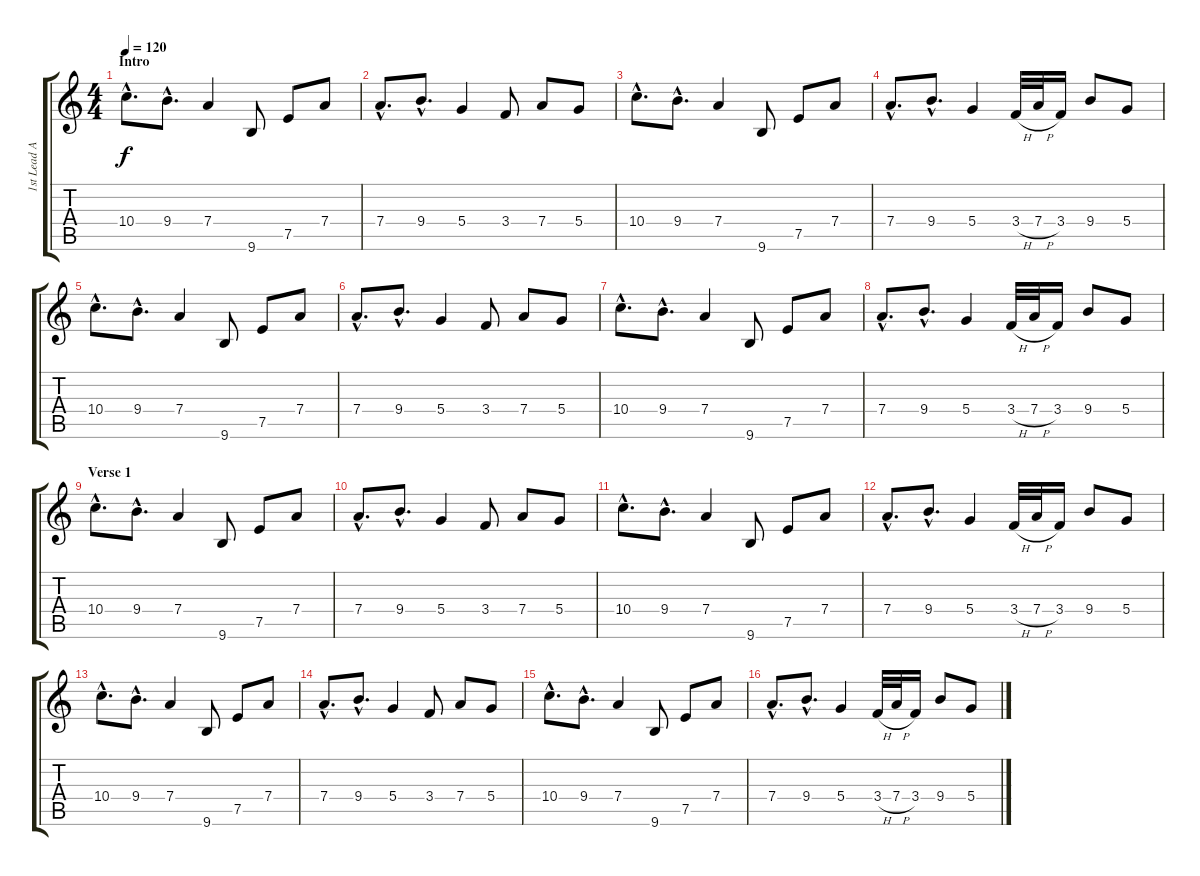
\track ("1st Lead Acoustic Guitar (steel)" "1st Lead A") {instrument acousticguitarsteel}
\staff {score tabs}
\tuning (E4 B3 G3 D3 A2 D2) {hide}
\ts (4 4)
\section ("" "Intro")
\tempo 120
\clef g2
\ks c
10.4{hac}.8{d dy f instrument acousticguitarsteel} 9.4{hac}.8{d} 7.4.4 9.6.8 7.5.8 7.4.8 |
7.4{hac}.8{d} 9.4{hac}.8{d} 5.4.4 3.4.8 7.4.8 5.4.8 |
10.4{hac}.8{d} 9.4{hac}.8{d} 7.4.4 9.6.8 7.5.8 7.4.8 |
7.4{hac}.8{d} 9.4{hac}.8{d} 5.4.4 3.4{h}.32 7.4{h}.32 3.4.16 9.4.8 5.4.8 |
10.4{hac}.8{d} 9.4{hac}.8{d} 7.4.4 9.6.8 7.5.8 7.4.8 |
7.4{hac}.8{d} 9.4{hac}.8{d} 5.4.4 3.4.8 7.4.8 5.4.8 |
10.4{hac}.8{d} 9.4{hac}.8{d} 7.4.4 9.6.8 7.5.8 7.4.8 |
7.4{hac}.8{d} 9.4{hac}.8{d} 5.4.4 3.4{h}.32 7.4{h}.32 3.4.16 9.4.8 5.4.8 |
\section ("" "Verse 1")
10.4{hac}.8{d} 9.4{hac}.8{d} 7.4.4 9.6.8 7.5.8 7.4.8 |
7.4{hac}.8{d} 9.4{hac}.8{d} 5.4.4 3.4.8 7.4.8 5.4.8 |
10.4{hac}.8{d} 9.4{hac}.8{d} 7.4.4 9.6.8 7.5.8 7.4.8 |
7.4{hac}.8{d} 9.4{hac}.8{d} 5.4.4 3.4{h}.32 7.4{h}.32 3.4.16 9.4.8 5.4.8 |
10.4{hac}.8{d} 9.4{hac}.8{d} 7.4.4 9.6.8 7.5.8 7.4.8 |
7.4{hac}.8{d} 9.4{hac}.8{d} 5.4.4 3.4.8 7.4.8 5.4.8 |
10.4{hac}.8{d} 9.4{hac}.8{d} 7.4.4 9.6.8 7.5.8 7.4.8 |
7.4{hac}.8{d} 9.4{hac}.8{d} 5.4.4 3.4{h}.32 7.4{h}.32 3.4.16 9.4.8 5.4.8
